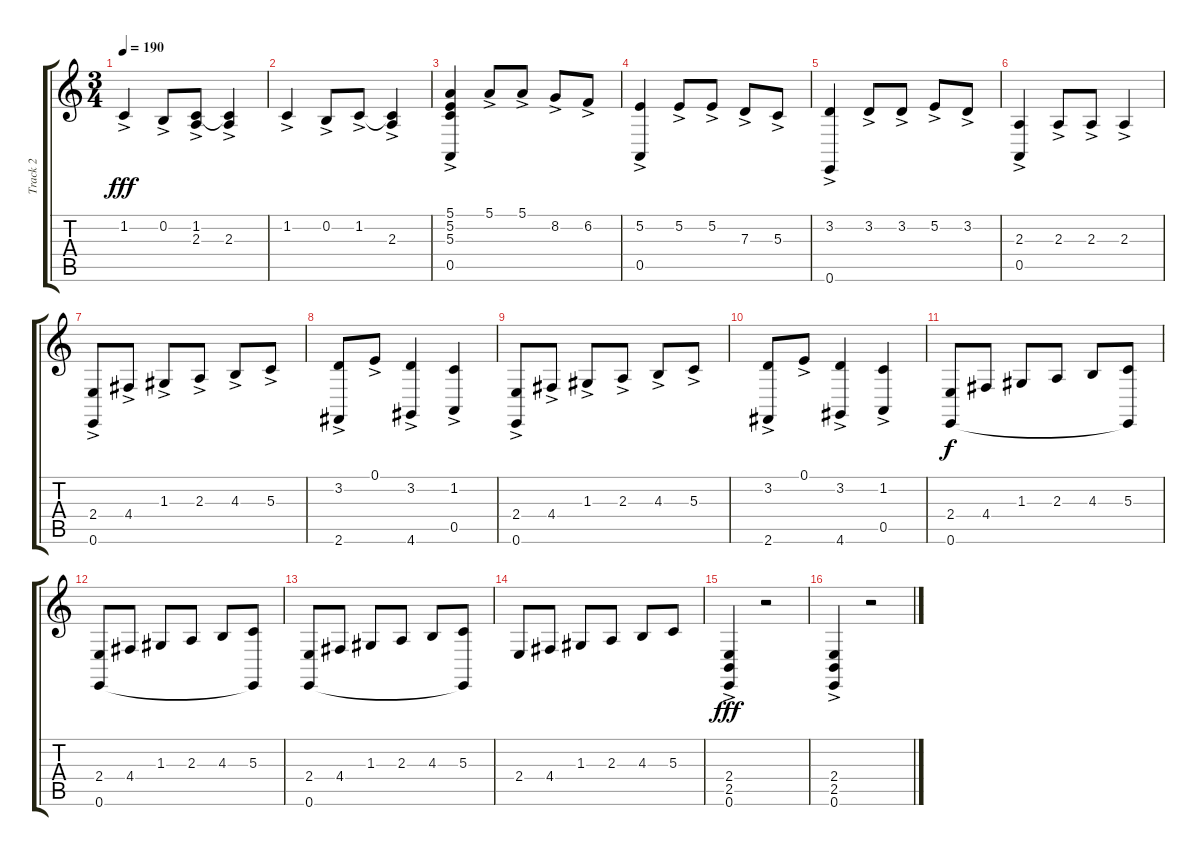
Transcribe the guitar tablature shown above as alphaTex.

\track ("Track 2" "Track 2") {instrument stringensemble1}
\staff {score tabs}
\tuning (E4 B3 G3 D3 A2 E2) {hide}
\ts (3 4)
\tempo 190
\clef g2
\ks c
1.2{ac}.4{dy fff volume 16} 0.2{ac}.8 (1.2{ac} 2.3{t}).8 (1.2{t} 2.3{ac}).4 |
1.2{ac}.4 0.2{ac}.8 1.2{ac}.8 (1.2{t} 2.3{ac}).4 |
(5.1{ac} 5.2{ac} 5.3{ac} 0.5{ac}).4 5.1{ac}.8 5.1{ac}.8 8.2{ac}.8 6.2{ac}.8 |
(5.2{ac} 0.5{ac}).4 5.2{ac}.8 5.2{ac}.8 7.3{ac}.8 5.3{ac}.8 |
(3.2{ac} 0.6{ac}).4 3.2{ac}.8 3.2{ac}.8 5.2{ac}.8 3.2{ac}.8 |
(2.3{ac} 0.5{ac}).4 2.3{ac}.8 2.3{ac}.8 2.3{ac}.4 |
(2.4{ac} 0.6{ac}).8 4.4{ac}.8 1.3{ac}.8 2.3{ac}.8 4.3{ac}.8 5.3{ac}.8 |
(3.2{ac} 2.6{ac}).8 0.1{ac}.8 (3.2{ac} 4.6{ac}).4 (1.2{ac} 0.5{ac}).4 |
(2.4{ac} 0.6{ac}).8 4.4{ac}.8 1.3{ac}.8 2.3{ac}.8 4.3{ac}.8 5.3{ac}.8 |
(3.2{ac} 2.6{ac}).8 0.1{ac}.8 (3.2{ac} 4.6{ac}).4 (1.2{ac} 0.5{ac}).4 |
(2.4 0.6).8{dy f} 4.4.8 1.3.8 2.3.8 4.3.8 (5.3 0.6{t}).8 |
(2.4 0.6).8 4.4.8 1.3.8 2.3.8 4.3.8 (5.3 0.6{t}).8 |
(2.4 0.6).8 4.4.8 1.3.8 2.3.8 4.3.8 (5.3 0.6{t}).8 |
2.4.8 4.4.8 1.3.8 2.3.8 4.3.8 5.3.8 |
(2.4 2.5{ac} 0.6).4{dy fff} r.2 |
(2.4 2.5{ac} 0.6).4 r.2
